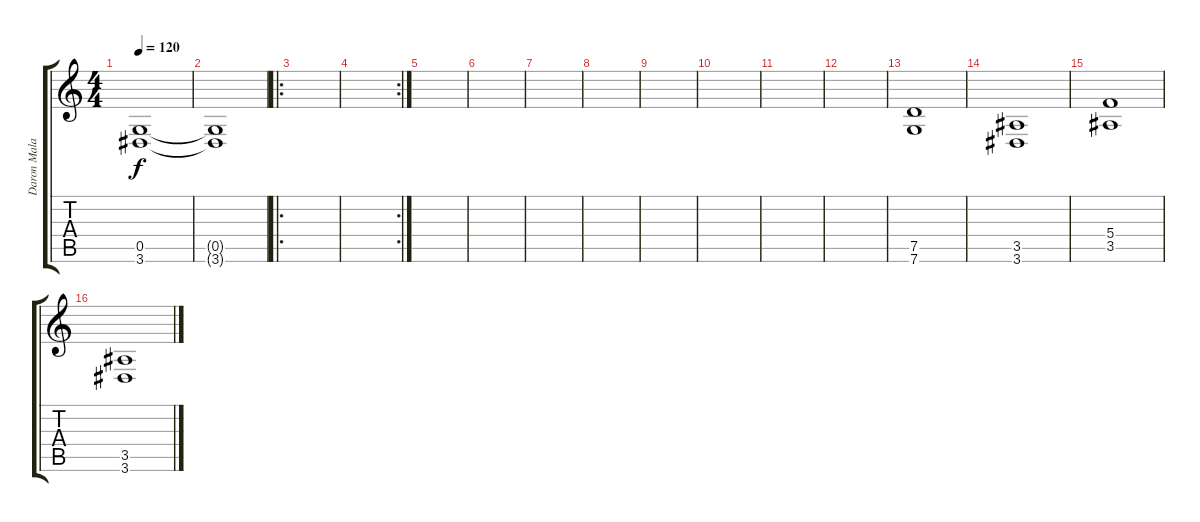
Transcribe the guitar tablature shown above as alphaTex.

\track ("Daron Malakian (Overdrive)" "Daron Mala") {instrument acousticguitarsteel}
\staff {score tabs}
\tuning (D4 A3 F3 C3 G2 C2) {hide}
\ts (4 4)
\tempo 120
\clef g2
\ks c
(0.5 3.6).1{dy f} |
(0.5{t} 3.6{t}).1 |
\ro
|
\rc 2
|
|
|
|
|
|
|
|
|
(7.5 7.6).1 |
(3.5 3.6).1 |
(5.4 3.5).1 |
(3.5 3.6).1
